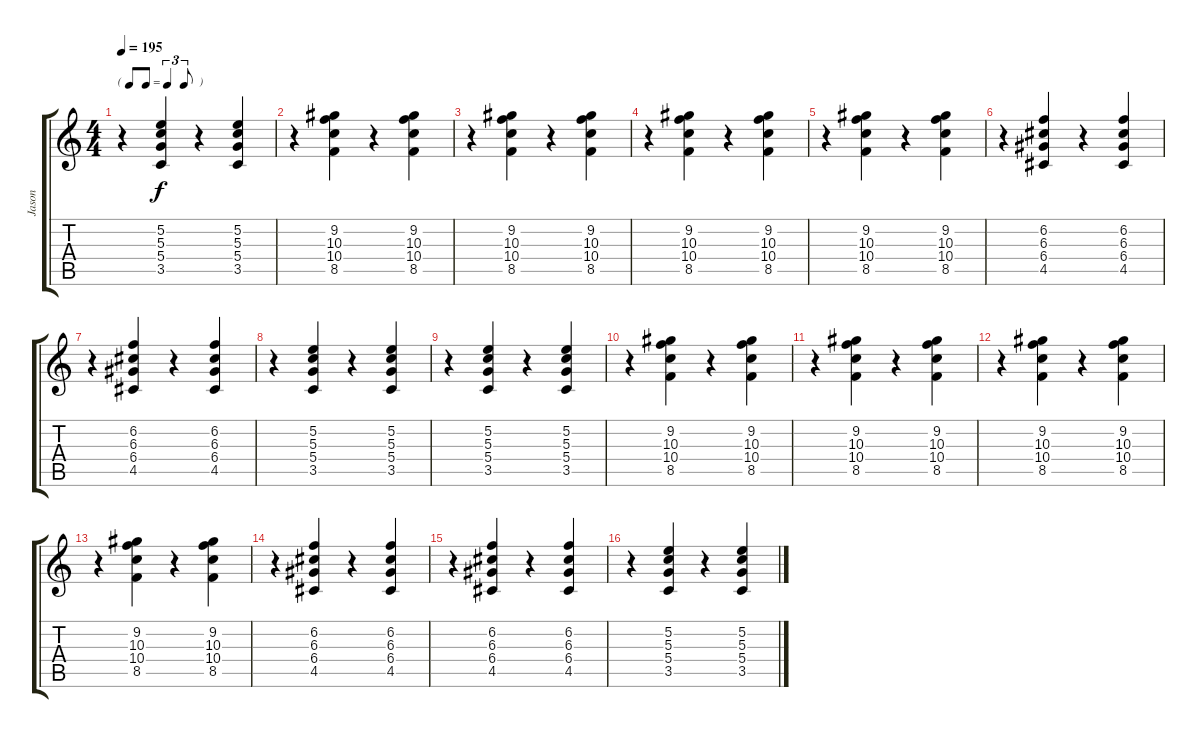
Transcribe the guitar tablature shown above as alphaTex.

\track ("Jason" "Jason") {instrument overdrivenguitar}
\staff {score tabs}
\tuning (E4 B3 G3 D3 A2 E2) {hide}
\ts (4 4)
\tf triplet8th
\tempo 195
\clef g2
\ks c
r.4{dy f} (5.2 5.3 5.4 3.5).4 r.4 (5.2 5.3 5.4 3.5).4 |
r.4 (9.2 10.3 10.4 8.5).4 r.4 (9.2 10.3 10.4 8.5).4 |
r.4 (9.2 10.3 10.4 8.5).4 r.4 (9.2 10.3 10.4 8.5).4 |
r.4 (9.2 10.3 10.4 8.5).4 r.4 (9.2 10.3 10.4 8.5).4 |
r.4 (9.2 10.3 10.4 8.5).4 r.4 (9.2 10.3 10.4 8.5).4 |
r.4 (6.2 6.3 6.4 4.5).4 r.4 (6.2 6.3 6.4 4.5).4 |
r.4 (6.2 6.3 6.4 4.5).4 r.4 (6.2 6.3 6.4 4.5).4 |
r.4 (5.2 5.3 5.4 3.5).4 r.4 (5.2 5.3 5.4 3.5).4 |
r.4 (5.2 5.3 5.4 3.5).4 r.4 (5.2 5.3 5.4 3.5).4 |
r.4 (9.2 10.3 10.4 8.5).4 r.4 (9.2 10.3 10.4 8.5).4 |
r.4 (9.2 10.3 10.4 8.5).4 r.4 (9.2 10.3 10.4 8.5).4 |
r.4 (9.2 10.3 10.4 8.5).4 r.4 (9.2 10.3 10.4 8.5).4 |
r.4 (9.2 10.3 10.4 8.5).4 r.4 (9.2 10.3 10.4 8.5).4 |
r.4 (6.2 6.3 6.4 4.5).4 r.4 (6.2 6.3 6.4 4.5).4 |
r.4 (6.2 6.3 6.4 4.5).4 r.4 (6.2 6.3 6.4 4.5).4 |
r.4 (5.2 5.3 5.4 3.5).4 r.4 (5.2 5.3 5.4 3.5).4
